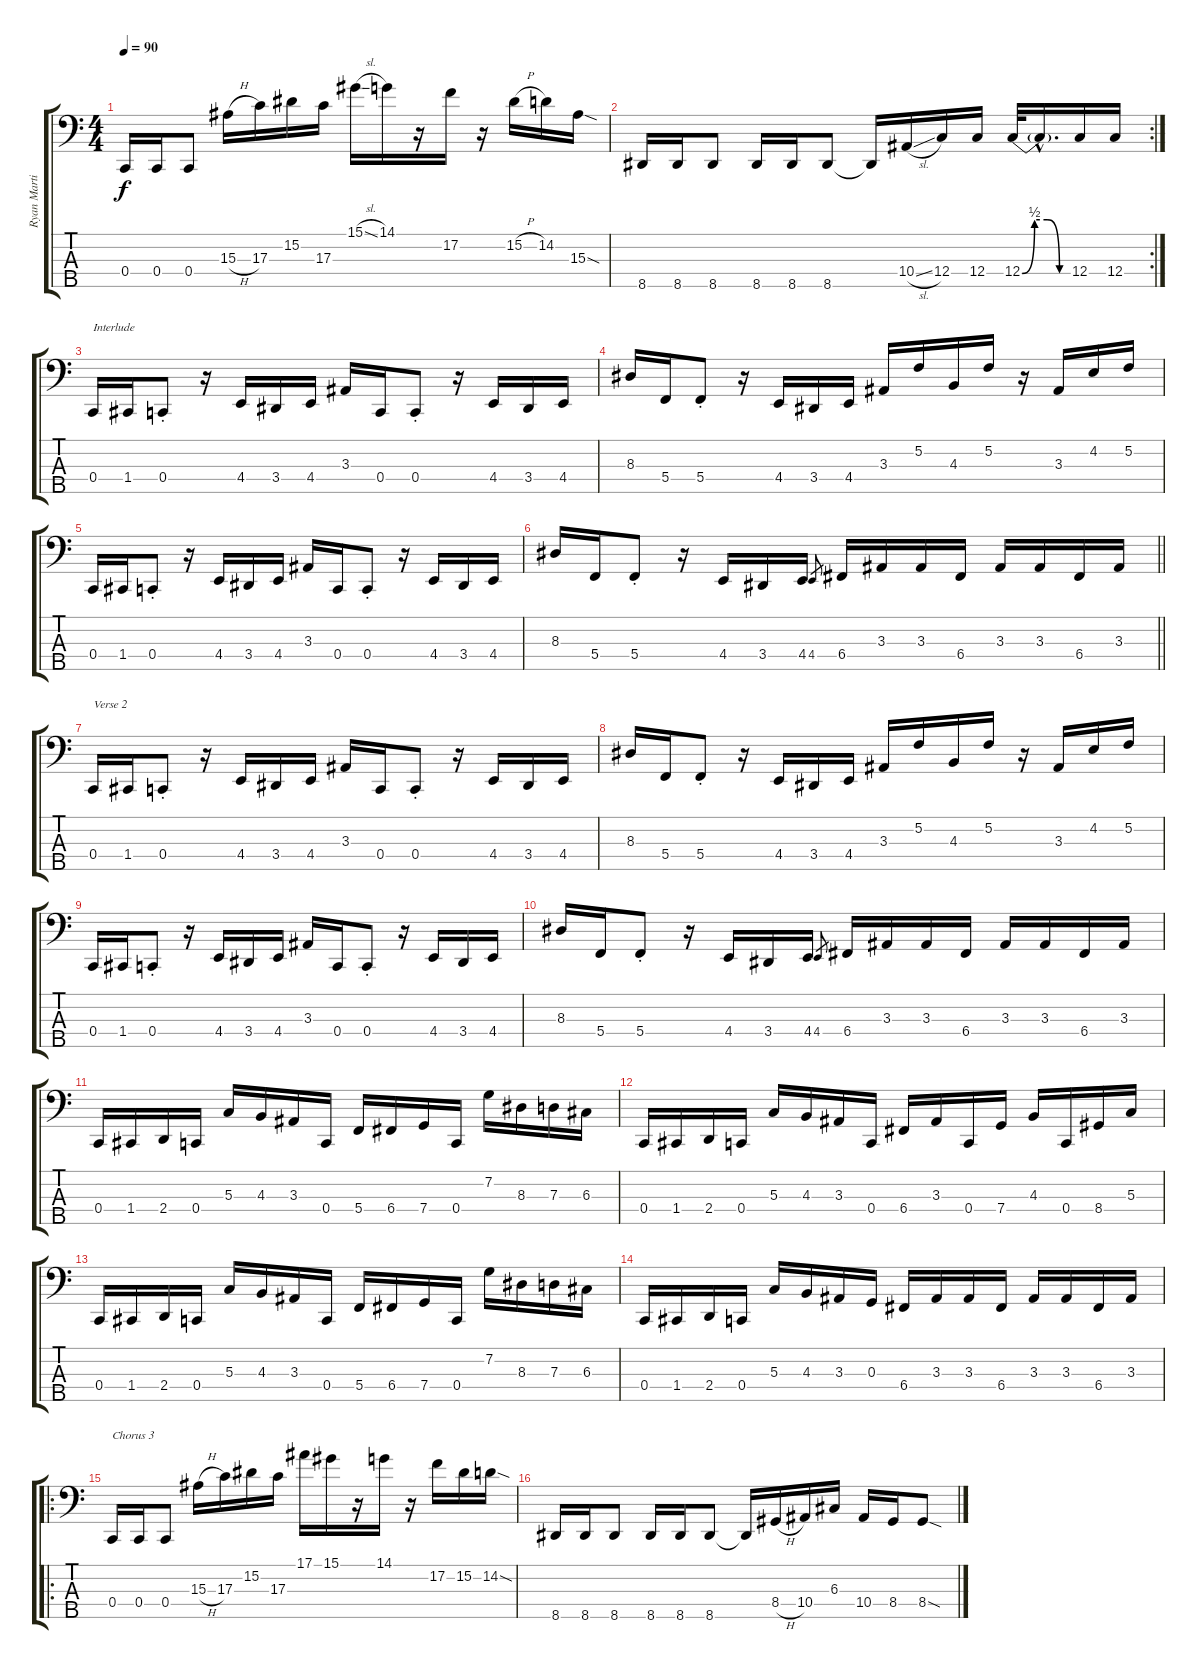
\track ("Ryan Martinie" "Ryan Marti") {instrument electricbassfinger}
\staff {score tabs}
\tuning (F2 C2 G1 C1 G0) {hide}
\ts (4 4)
\tempo 90
\clef f4
\ks c
0.4.16{dy f} 0.4.16 0.4.8 15.3{h}.16 17.3.16 15.2.16 17.3.16 15.1{sl}.16 14.1.16 r.16 17.2.16 r.16 15.2{h}.16 14.2.16 15.3{sod}.16 |
\rc 2
8.5.16 8.5.16 8.5.8 8.5.16 8.5.16 8.5.8 8.5{t}.16 10.4{sl}.16 12.4.16 12.4.16 12.4{be (custom 0 0 15 2 30 2 45 0 60 0)}.32 12.4{hac t}.16{d} 12.4.16 12.4.16 |
0.4.16{txt "Interlude"} 1.4.16 0.4{st}.8 r.16 4.4.16 3.4.16 4.4.16 3.3.16 0.4.16 0.4{st}.8 r.16 4.4.16 3.4.16 4.4.16 |
8.3.16 5.4.16 5.4{st}.8 r.16 4.4.16 3.4.16 4.4.16 3.3.16 5.2.16 4.3.16 5.2.16 r.16 3.3.16 4.2.16 5.2.16 |
0.4.16 1.4.16 0.4{st}.8 r.16 4.4.16 3.4.16 4.4.16 3.3.16 0.4.16 0.4{st}.8 r.16 4.4.16 3.4.16 4.4.16 |
\barLineRight lightlight
8.3.16 5.4.16 5.4{st}.8 r.16 4.4.16 3.4.16 4.4.16 4.4.8{gr} 6.4.16 3.3.16 3.3.16 6.4.16 3.3.16 3.3.16 6.4.16 3.3.16 |
0.4.16{txt "Verse 2"} 1.4.16 0.4{st}.8 r.16 4.4.16 3.4.16 4.4.16 3.3.16 0.4.16 0.4{st}.8 r.16 4.4.16 3.4.16 4.4.16 |
8.3.16 5.4.16 5.4{st}.8 r.16 4.4.16 3.4.16 4.4.16 3.3.16 5.2.16 4.3.16 5.2.16 r.16 3.3.16 4.2.16 5.2.16 |
0.4.16 1.4.16 0.4{st}.8 r.16 4.4.16 3.4.16 4.4.16 3.3.16 0.4.16 0.4{st}.8 r.16 4.4.16 3.4.16 4.4.16 |
8.3.16 5.4.16 5.4{st}.8 r.16 4.4.16 3.4.16 4.4.16 4.4.8{gr} 6.4.16 3.3.16 3.3.16 6.4.16 3.3.16 3.3.16 6.4.16 3.3.16 |
0.4.16 1.4.16 2.4.16 0.4.16 5.3.16 4.3.16 3.3.16 0.4.16 5.4.16 6.4.16 7.4.16 0.4.16 7.2.16 8.3.16 7.3.16 6.3.16 |
0.4.16 1.4.16 2.4.16 0.4.16 5.3.16 4.3.16 3.3.16 0.4.16 6.4.16 3.3.16 0.4.16 7.4.16 4.3.16 0.4.16 8.4.16 5.3.16 |
0.4.16 1.4.16 2.4.16 0.4.16 5.3.16 4.3.16 3.3.16 0.4.16 5.4.16 6.4.16 7.4.16 0.4.16 7.2.16 8.3.16 7.3.16 6.3.16 |
0.4.16 1.4.16 2.4.16 0.4.16 5.3.16 4.3.16 3.3.16 0.3.16 6.4.16 3.3.16 3.3.16 6.4.16 3.3.16 3.3.16 6.4.16 3.3.16 |
\ro
0.4.16{txt "Chorus 3"} 0.4.16 0.4.8 15.3{h}.16 17.3.16 15.2.16 17.3.16 17.1.16 15.1.16 r.16 14.1.16 r.16 17.2.16 15.2.16 14.2{sod}.16 |
8.5.16 8.5.16 8.5.8 8.5.16 8.5.16 8.5.8 8.5{t}.16 8.4{h}.16 10.4.16 6.3.16 10.4.16 8.4.16 8.4{sod}.8
